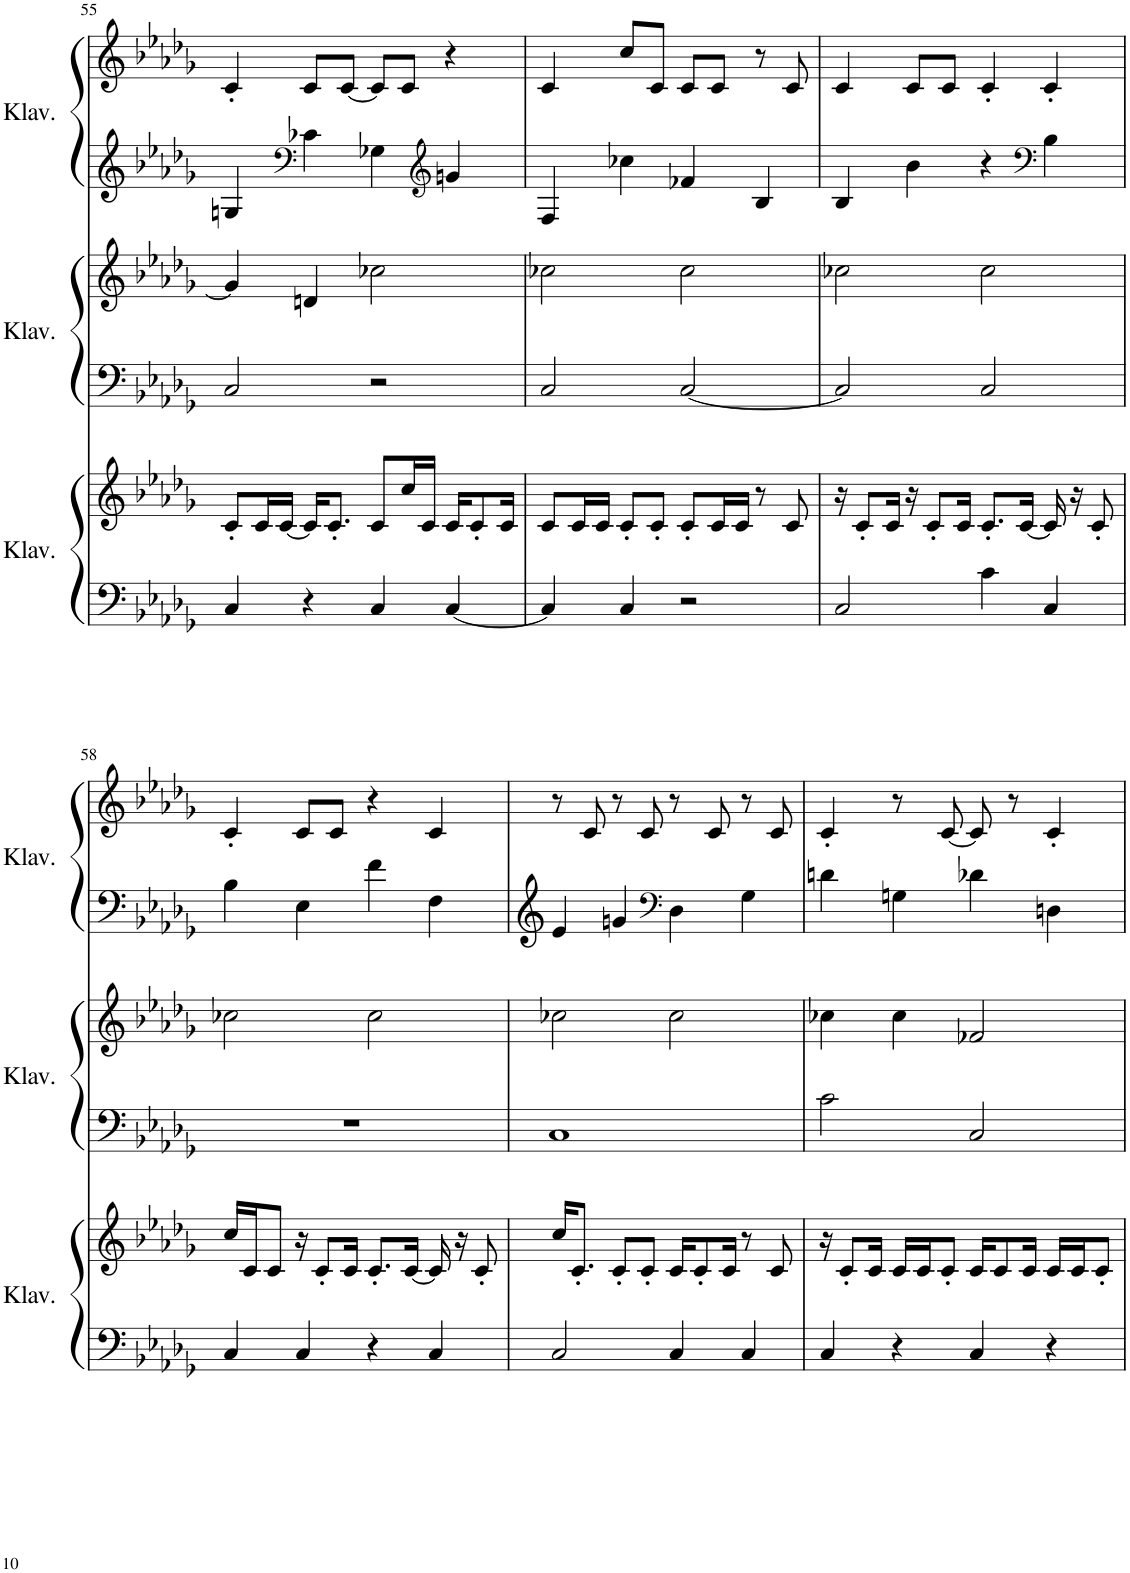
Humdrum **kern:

**kern	**kern	**kern	**kern	**kern	**kern
*part3	*part3	*part2	*part2	*part1	*part1
*staff6	*staff5	*staff4	*staff3	*staff2	*staff1
*I"Klavier	*	*I"Klavier	*	*I"Klavier	*
*I'Klav.	*	*I'Klav.	*	*I'Klav.	*
!!LO:PB:g=z
*clefF4	*clefG2	*clefF4	*clefG2	*clefG2	*clefG2
*k[b-e-a-d-g-]	*k[b-e-a-d-g-]	*k[b-e-a-d-g-]	*k[b-e-a-d-g-]	*k[b-e-a-d-g-]	*k[b-e-a-d-g-]
*M4/4	*M4/4	*M4/4	*M4/4	*M4/4	*M4/4
=55	=55	=55	=55	=55	=55
4C/	8c'/L	2C/	4g/]	4Gn/	4c'/
.	16c/L	.	.	.	.
.	[16c/JJ	.	.	.	.
*	*	*	*	*clefF4	*
4r	16c/KL]	.	4dn/	4c-X\	8c/L
.	8.c'/J	.	.	.	.
.	.	.	.	.	[8c/J
4C/	8c/L	2r	2cc-X\	4G-X\	8c/L]
.	16cc/L	.	.	.	8c/J
.	16c/JJ	.	.	.	.
*	*	*	*	*clefG2	*
[4C/	16c/KL	.	.	4gn/	4r
.	8c'/	.	.	.	.
.	16c/Jk	.	.	.	.
=56	=56	=56	=56	=56	=56
4C/]	8c/L	2C/	2cc-X\	4F/	4c/
.	16c/L	.	.	.	.
.	16c/JJ	.	.	.	.
4C/	8c'/L	.	.	4cc-X\	8cc/L
.	8c'/J	.	.	.	8c/J
2r	8c'/L	[2C/	2cc-\	4f-X/	8c/L
.	16c/L	.	.	.	8c/J
.	16c/JJ	.	.	.	.
.	8r	.	.	4B-/	8r
.	8c/	.	.	.	8c/
=57	=57	=57	=57	=57	=57
2C/	16r	2C/]	2cc-X\	4B-/	4c/
.	8c'/L	.	.	.	.
.	16c/Jk	.	.	.	.
.	16r	.	.	4b-\	8c/L
.	8c'/L	.	.	.	.
.	.	.	.	.	8c/J
.	16c/Jk	.	.	.	.
4c\	8.c'/L	2C/	2cc-\	4r	4c'/
.	[16c/Jk	.	.	.	.
*	*	*	*	*clefF4	*
4C/	16c/]	.	.	4B-\	4c'/
.	16r	.	.	.	.
.	8c'/	.	.	.	.
!!LO:LB:g=z
=58	=58	=58	=58	=58	=58
4C/	16cc/LL	1r	2cc-X\	4B-\	4c'/
.	16c/J	.	.	.	.
.	8c/J	.	.	.	.
4C/	16r	.	.	4E-\	8c/L
.	8c'/L	.	.	.	.
.	.	.	.	.	8c/J
.	16c/Jk	.	.	.	.
4r	8.c'/L	.	2cc-\	4f\	4r
.	[16c/Jk	.	.	.	.
4C/	16c/]	.	.	4F\	4c/
.	16r	.	.	.	.
.	8c'/	.	.	.	.
=59	=59	=59	=59	=59	=59
2C/	16cc/KL	1C	2cc-X\	4e-/	8r
.	8.c'/J	.	.	.	.
.	.	.	.	.	8c/
.	8c'/L	.	.	4gn/	8r
.	8c'/J	.	.	.	8c/
*	*	*	*	*clefF4	*
4C/	16c/KL	.	2cc-\	4D-\	8r
.	8c'/	.	.	.	.
.	.	.	.	.	8c/
.	16c/Jk	.	.	.	.
4C/	8r	.	.	4G-\	8r
.	8c/	.	.	.	8c/
=60	=60	=60	=60	=60	=60
4C/	16r	2c\	4cc-X\	4dn\	4c'/
.	8c'/L	.	.	.	.
.	16c/Jk	.	.	.	.
4r	16c/LL	.	4cc-\	4Gn\	8r
.	16c/J	.	.	.	.
.	8c'/J	.	.	.	[8c/
4C/	16c/KL	2C/	2f-X/	4d-X\	8c/]
.	8c/	.	.	.	.
.	.	.	.	.	8r
.	16c/Jk	.	.	.	.
4r	16c/LL	.	.	4Dn\	4c'/
.	16c/J	.	.	.	.
.	8c'/J	.	.	.	.
=	=	=	=	=	=
*-	*-	*-	*-	*-	*-
